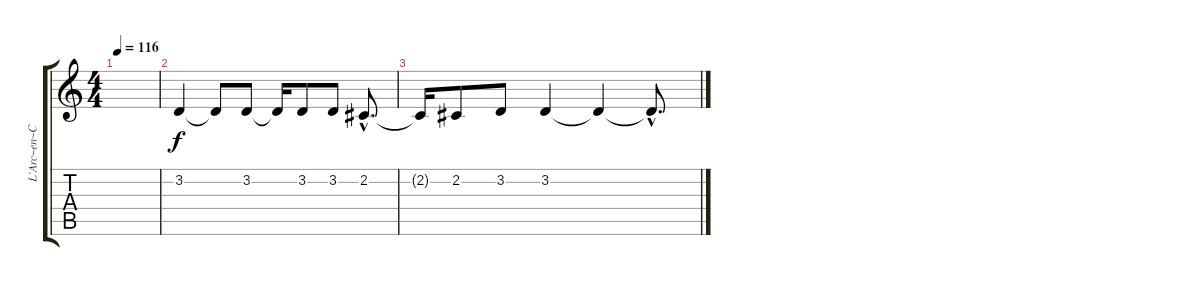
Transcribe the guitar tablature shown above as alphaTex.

\track ("L'Arc~en~Ciel (Chorus)" "L'Arc~en~C") {instrument bassoon}
\staff {score tabs}
\tuning (E4 B3 G3 D3 A2 E2) {hide}
\ts (4 4)
\tempo 116
\clef g2
\ks c
|
3.2.4 3.2{t}.8 3.2.8 3.2{t}.16 3.2.8 3.2.8 2.2{hac}.8{d} |
2.2{t}.16 2.2.8 3.2.8 3.2.4 3.2{t}.4 3.2{hac t}.8{d}
